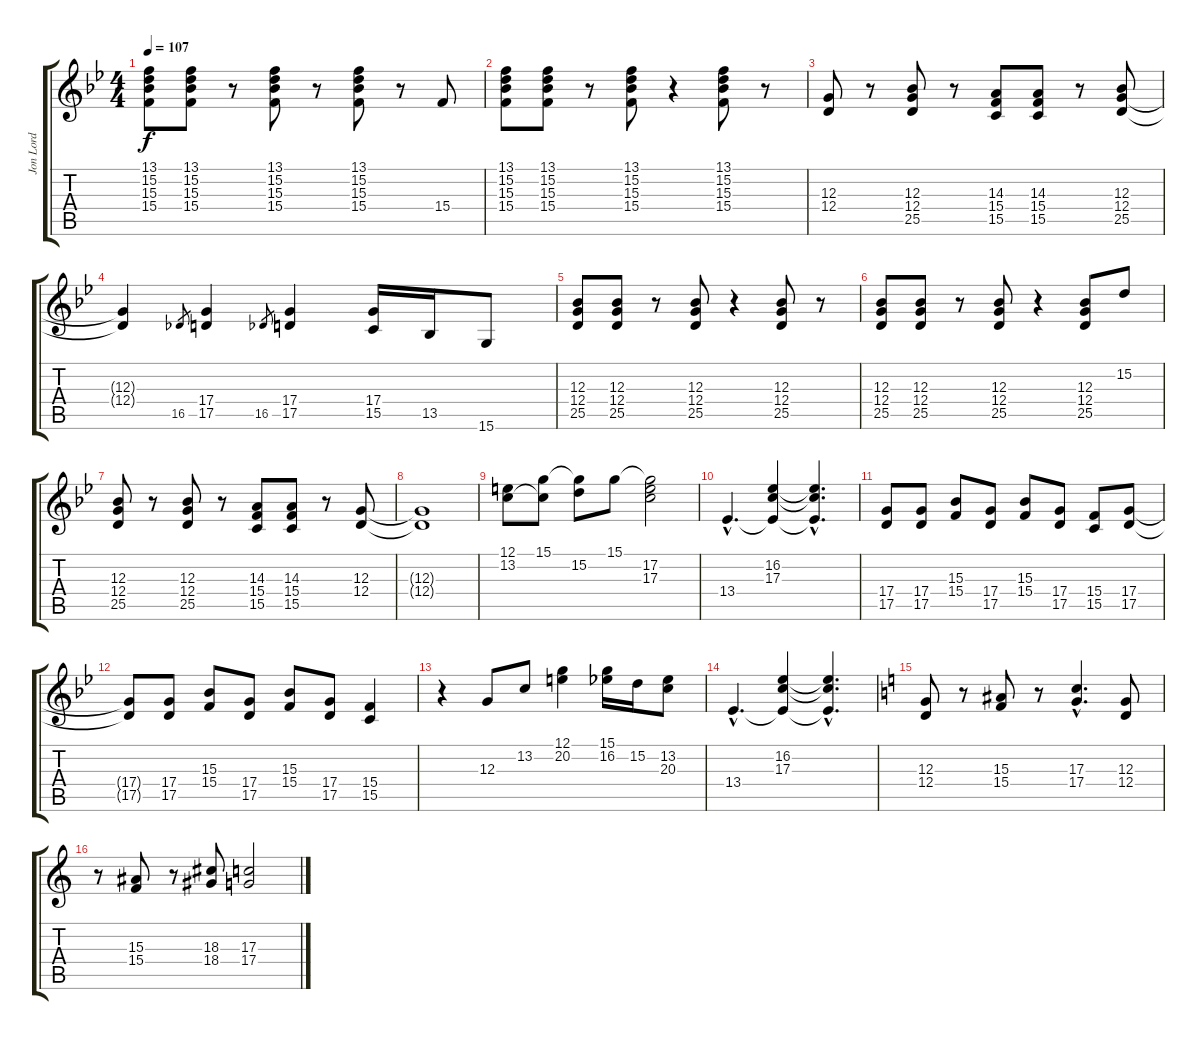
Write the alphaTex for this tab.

\track ("Jon Lord " "Jon Lord ") {instrument drawbarorgan}
\staff {score tabs}
\tuning (E4 B3 G3 D3 A2 E2) {hide}
\ts (4 4)
\tempo 107
\clef g2
\ks bb
(13.1 15.2 15.3 15.4).8{dy f} (13.1 15.2 15.3 15.4).8 r.8 (13.1 15.2 15.3 15.4).8 r.8 (13.1 15.2 15.3 15.4).8 r.8 15.4.8 |
(13.1 15.2 15.3 15.4).8 (13.1 15.2 15.3 15.4).8 r.8 (13.1 15.2 15.3 15.4).8 r.4 (13.1 15.2 15.3 15.4).8 r.8 |
(12.3 12.4).8 r.8 (12.3 12.4 25.5).8 r.8 (14.3 15.4 15.5).8 (14.3 15.4 15.5).8 r.8 (12.3 12.4 25.5).8 |
(12.3{t} 12.4{t}).4 16.5.8{gr} (17.4 17.5).4 16.5.8{gr} (17.4 17.5).4 (17.4 15.5).16 13.5.16 15.6.8 |
(12.3 12.4 25.5).8 (12.3 12.4 25.5).8 r.8 (12.3 12.4 25.5).8 r.4 (12.3 12.4 25.5).8 r.8 |
(12.3 12.4 25.5).8 (12.3 12.4 25.5).8 r.8 (12.3 12.4 25.5).8 r.4 (12.3 12.4 25.5).8 15.2.8 |
(12.3 12.4 25.5).8 r.8 (12.3 12.4 25.5).8 r.8 (14.3 15.4 15.5).8 (14.3 15.4 15.5).8 r.8 (12.3 12.4).8 |
(12.3{t} 12.4{t}).1 |
(12.1 13.2).8 (15.1 13.2{t}).8 (15.1{t} 15.2).8 15.1.8 (15.1{t} 17.2 17.3).2 |
13.4{hac}.4{d} (16.2 17.3 13.4{t}).4 (16.2{hac t} 17.3{hac t} 13.4{hac t}).4{d} |
(17.4 17.5).8 (17.4 17.5).8 (15.3 15.4).8 (17.4 17.5).8 (15.3 15.4).8 (17.4 17.5).8 (15.4 15.5).8 (17.4 17.5).8 |
(17.4{t} 17.5{t}).8 (17.4 17.5).8 (15.3 15.4).8 (17.4 17.5).8 (15.3 15.4).8 (17.4 17.5).8 (15.4 15.5).4 |
r.4 12.3.8 13.2.8 (12.1 20.2).4 (15.1 16.2).16 15.2.16 (13.2 20.3).8 |
13.4{hac}.4{d} (16.2 17.3 13.4{t}).4 (16.2{hac t} 17.3{hac t} 13.4{hac t}).4{d} |
\ks c
(12.3 12.4).8 r.8 (15.3 15.4).8 r.8 (17.3{hac} 17.4{hac}).4{d} (12.3 12.4).8 |
r.8 (15.3 15.4).8 r.8 (18.3 18.4).8 (17.3 17.4).2
